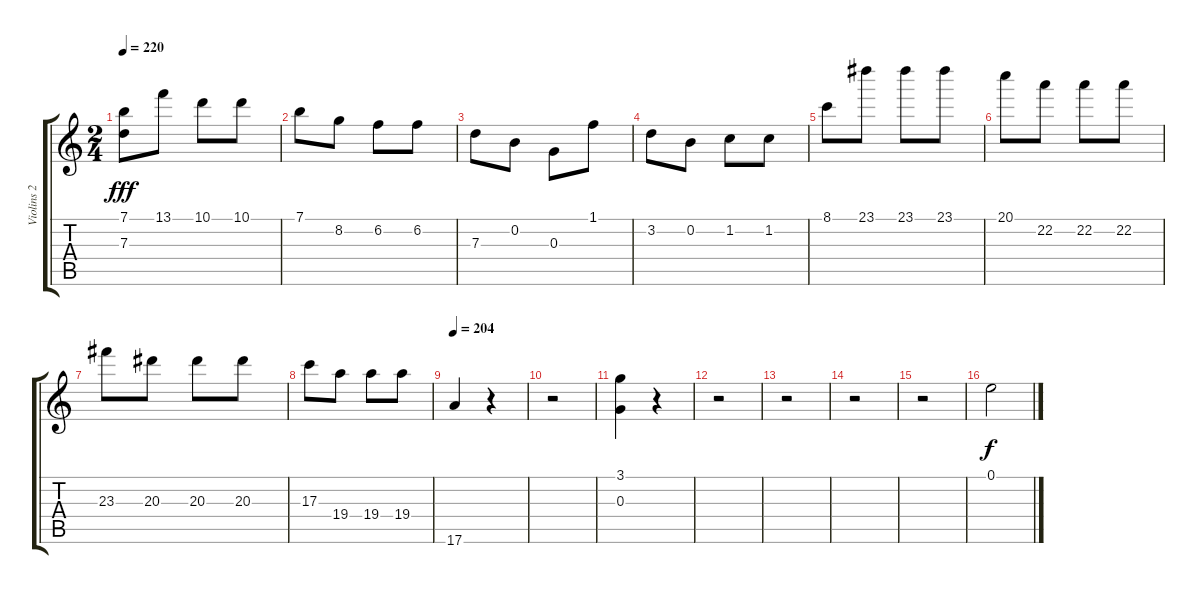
\track ("Violins 2" "Violins 2") {instrument contrabass}
\staff {score tabs}
\tuning (E4 B3 G3 D3 A2 E2) {hide}
\ts (2 4)
\tempo 220
\clef g2
\ks c
(7.1 7.3).8{dy fff} 13.1.8 10.1.8 10.1.8 |
7.1.8 8.2.8 6.2.8 6.2.8 |
7.3.8 0.2.8 0.3.8 1.1.8 |
3.2.8 0.2.8 1.2.8 1.2.8 |
8.1.8 23.1.8 23.1.8 23.1.8 |
20.1.8 22.2.8 22.2.8 22.2.8 |
23.3.8 20.3.8 20.3.8 20.3.8 |
17.3.8 19.4.8 19.4.8 19.4.8 |
\tempo 204
17.6.4 r.4 |
r.2 |
(3.1 0.3).4 r.4 |
r.2 |
r.2 |
r.2 |
r.2 |
0.1.2{dy f}
